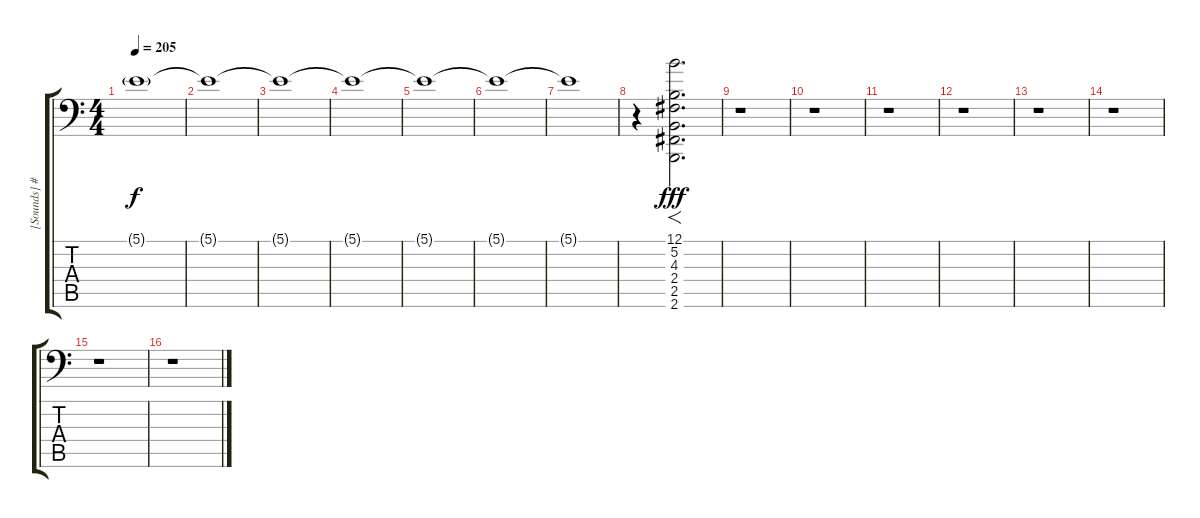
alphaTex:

\track ("[Sounds] #1 Guitar Add. Solo" "[Sounds] #") {instrument synthvoice}
\staff {score tabs}
\tuning (B3 Gb3 D3 A2 E2 A1) {hide}
\ts (4 4)
\tempo 205
\clef f4
\ks c
5.1{g}.1{dy f} |
5.1{t}.1 |
5.1{t}.1 |
5.1{t}.1 |
5.1{t}.1 |
5.1{t}.1 |
5.1{t}.1 |
r.4{volume 16 instrument seashore} (12.1 5.2 4.3 2.4 2.5 2.6).2{f d dy fff} |
r.1 |
r.1 |
r.1 |
r.1 |
r.1 |
r.1 |
r.1 |
r.1
